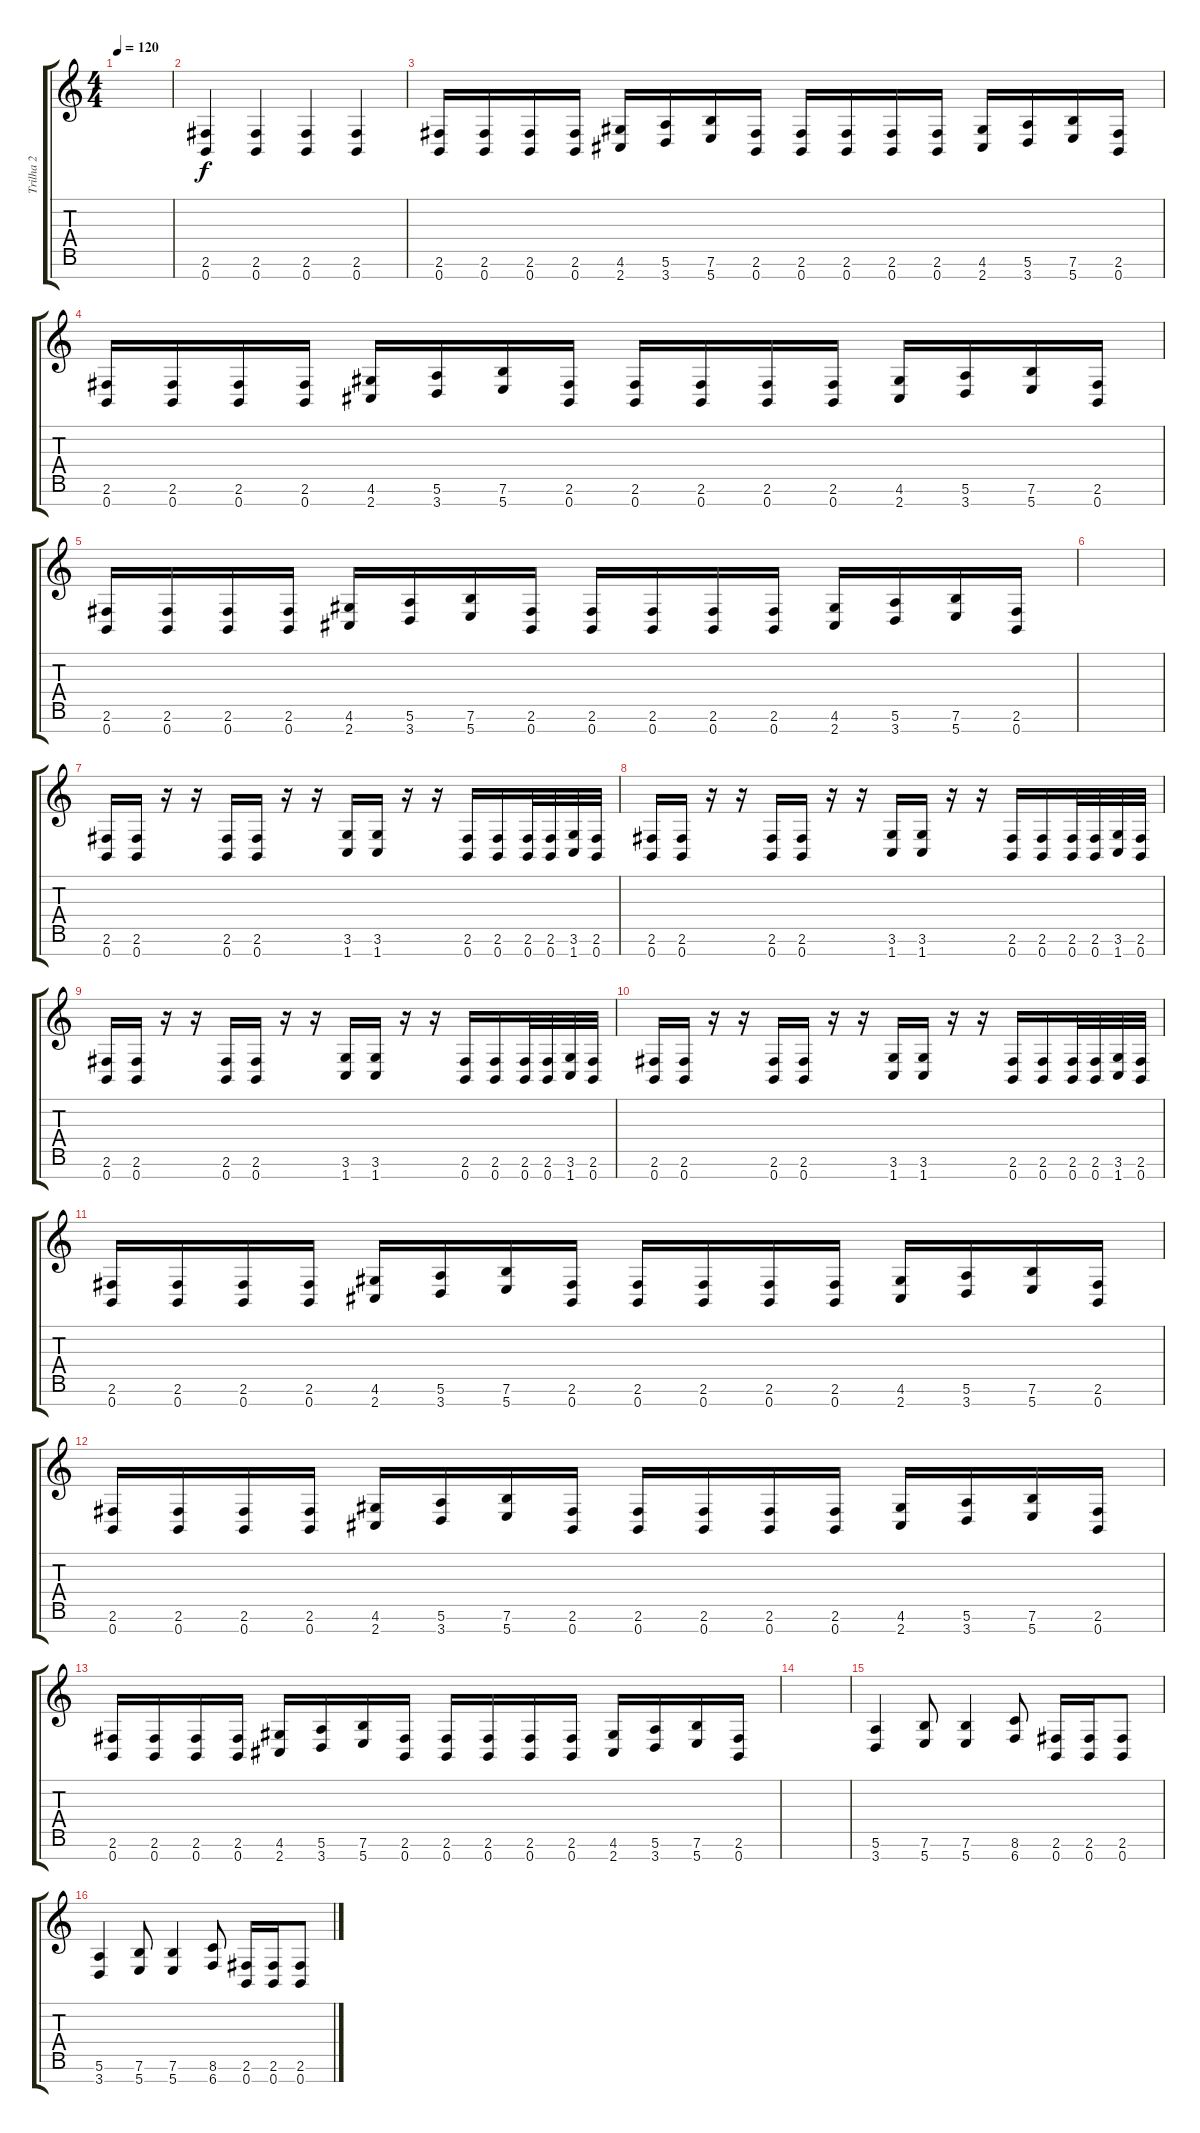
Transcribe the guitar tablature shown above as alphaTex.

\track ("Trilha 2" "Trilha 2") {instrument distortionguitar}
\staff {score tabs}
\tuning (E4 B3 G3 D3 A2 E2 B1) {hide}
\ts (4 4)
\tempo 120
\clef g2
\ks c
|
(2.6 0.7).4 (2.6 0.7).4 (2.6 0.7).4 (2.6 0.7).4 |
(2.6 0.7).16 (2.6 0.7).16 (2.6 0.7).16 (2.6 0.7).16 (4.6 2.7).16 (5.6 3.7).16 (7.6 5.7).16 (2.6 0.7).16 (2.6 0.7).16 (2.6 0.7).16 (2.6 0.7).16 (2.6 0.7).16 (4.6 2.7).16 (5.6 3.7).16 (7.6 5.7).16 (2.6 0.7).16 |
(2.6 0.7).16 (2.6 0.7).16 (2.6 0.7).16 (2.6 0.7).16 (4.6 2.7).16 (5.6 3.7).16 (7.6 5.7).16 (2.6 0.7).16 (2.6 0.7).16 (2.6 0.7).16 (2.6 0.7).16 (2.6 0.7).16 (4.6 2.7).16 (5.6 3.7).16 (7.6 5.7).16 (2.6 0.7).16 |
(2.6 0.7).16 (2.6 0.7).16 (2.6 0.7).16 (2.6 0.7).16 (4.6 2.7).16 (5.6 3.7).16 (7.6 5.7).16 (2.6 0.7).16 (2.6 0.7).16 (2.6 0.7).16 (2.6 0.7).16 (2.6 0.7).16 (4.6 2.7).16 (5.6 3.7).16 (7.6 5.7).16 (2.6 0.7).16 |
|
(2.6 0.7).16 (2.6 0.7).16 r.16 r.16 (2.6 0.7).16 (2.6 0.7).16 r.16 r.16 (3.6 1.7).16 (3.6 1.7).16 r.16 r.16 (2.6 0.7).16 (2.6 0.7).16 (2.6 0.7).32 (2.6 0.7).32 (3.6 1.7).32 (2.6 0.7).32 |
(2.6 0.7).16 (2.6 0.7).16 r.16 r.16 (2.6 0.7).16 (2.6 0.7).16 r.16 r.16 (3.6 1.7).16 (3.6 1.7).16 r.16 r.16 (2.6 0.7).16 (2.6 0.7).16 (2.6 0.7).32 (2.6 0.7).32 (3.6 1.7).32 (2.6 0.7).32 |
(2.6 0.7).16 (2.6 0.7).16 r.16 r.16 (2.6 0.7).16 (2.6 0.7).16 r.16 r.16 (3.6 1.7).16 (3.6 1.7).16 r.16 r.16 (2.6 0.7).16 (2.6 0.7).16 (2.6 0.7).32 (2.6 0.7).32 (3.6 1.7).32 (2.6 0.7).32 |
(2.6 0.7).16 (2.6 0.7).16 r.16 r.16 (2.6 0.7).16 (2.6 0.7).16 r.16 r.16 (3.6 1.7).16 (3.6 1.7).16 r.16 r.16 (2.6 0.7).16 (2.6 0.7).16 (2.6 0.7).32 (2.6 0.7).32 (3.6 1.7).32 (2.6 0.7).32 |
(2.6 0.7).16 (2.6 0.7).16 (2.6 0.7).16 (2.6 0.7).16 (4.6 2.7).16 (5.6 3.7).16 (7.6 5.7).16 (2.6 0.7).16 (2.6 0.7).16 (2.6 0.7).16 (2.6 0.7).16 (2.6 0.7).16 (4.6 2.7).16 (5.6 3.7).16 (7.6 5.7).16 (2.6 0.7).16 |
(2.6 0.7).16 (2.6 0.7).16 (2.6 0.7).16 (2.6 0.7).16 (4.6 2.7).16 (5.6 3.7).16 (7.6 5.7).16 (2.6 0.7).16 (2.6 0.7).16 (2.6 0.7).16 (2.6 0.7).16 (2.6 0.7).16 (4.6 2.7).16 (5.6 3.7).16 (7.6 5.7).16 (2.6 0.7).16 |
(2.6 0.7).16 (2.6 0.7).16 (2.6 0.7).16 (2.6 0.7).16 (4.6 2.7).16 (5.6 3.7).16 (7.6 5.7).16 (2.6 0.7).16 (2.6 0.7).16 (2.6 0.7).16 (2.6 0.7).16 (2.6 0.7).16 (4.6 2.7).16 (5.6 3.7).16 (7.6 5.7).16 (2.6 0.7).16 |
|
(5.6 3.7).4 (7.6 5.7).8 (7.6 5.7).4 (8.6 6.7).8 (2.6 0.7).16 (2.6 0.7).16 (2.6 0.7).8 |
(5.6 3.7).4 (7.6 5.7).8 (7.6 5.7).4 (8.6 6.7).8 (2.6 0.7).16 (2.6 0.7).16 (2.6 0.7).8
